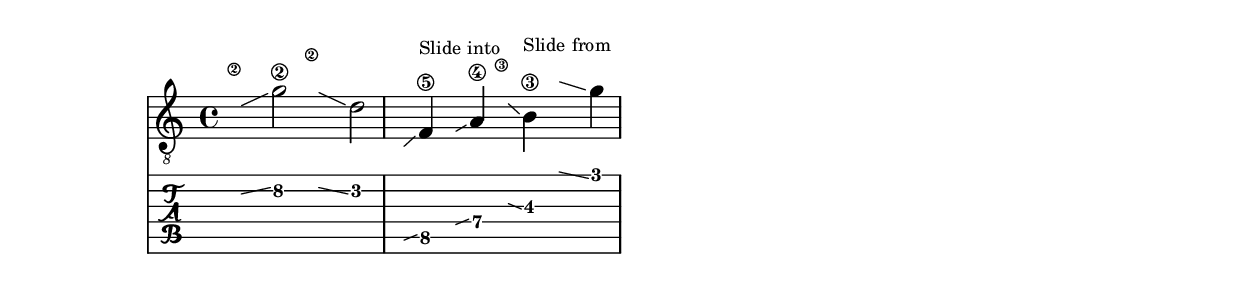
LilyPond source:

% Do not edit this file; it is automatically
% generated from Documentation/snippets/new
% This file is in the public domain.
%% Note: this file works from version 2.13.4
\version "2.13.36"

\header {
%% Translation of GIT committish: 0b55335aeca1de539bf1125b717e0c21bb6fa31b


  texidoces = "
A diferencia de los glissandos, los @q{slides} o ligaduras pueden
partir de un punto impreciso del mástil hasta un traste específico.
Una buena forma de hacerlo es añadir una nota de mordente antes de la
nota real, como se muestra en el ejemplo siguiente.

"

  doctitlees = "Ligaduras de guitarra"

  lsrtags = "fretted-strings"

  texidoc = "
Unlike glissandos, slides may go from an imprecise point of the
fretboard to a specific fret. A good way to do that is to add a grace
hidden note before the note which is actually played, as demonstrated
in the following example.
"
  doctitle = "Guitar slides"
} % begin verbatim


%% Hide fret number: useful to draw slide into/from a casual point of
%% the fretboard.
hideFretNumber = {
  \once \override TabNoteHead #'transparent = ##t
  \once \override NoteHead #'transparent = ##t
  \once \override Stem #'transparent = ##t
  \once \override NoteHead #'no-ledgers = ##t
  \once \override Glissando #'(bound-details left padding) = #0.3
}

music= \relative c' {
  \grace { \hideFretNumber d8\2 \glissando s2 } g2\2
  \grace { \hideFretNumber g8\2 \glissando s2 } d2 |

  \grace { \hideFretNumber c,8 \glissando s } f4\5^\markup \tiny { Slide into }
  \grace { \hideFretNumber f8 \glissando s } a4\4
  \grace { \hideFretNumber e'8\3 \glissando s } b4\3^\markup \tiny { Slide from }
  \grace { \hideFretNumber b'8 \glissando s2 } g4 |
}

\score {
  <<
    \new Staff {
      \clef "G_8"
      \music
    }
    \new TabStaff {
      \music
    }
  >>
}
